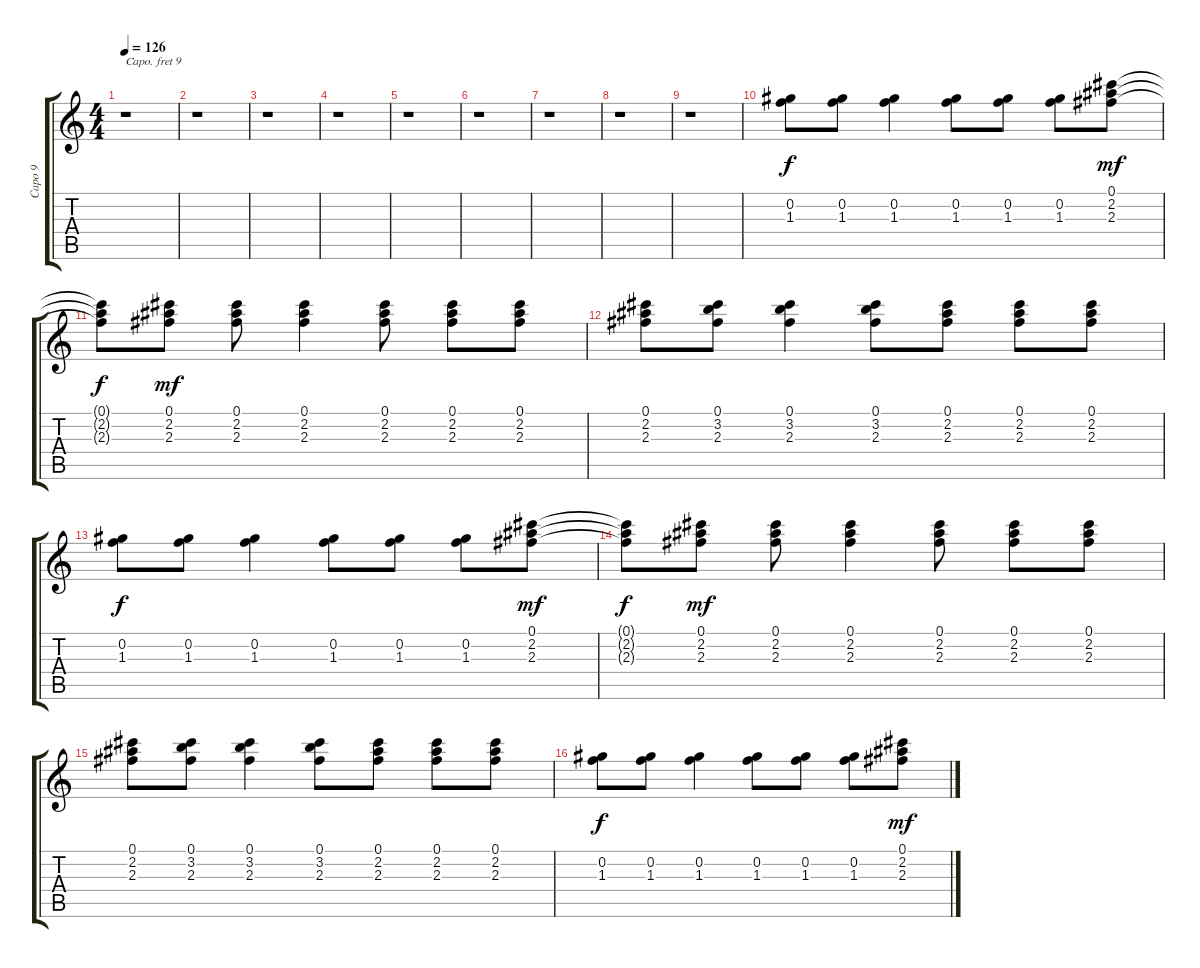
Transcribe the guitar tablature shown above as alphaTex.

\track ("Capo 9" "Capo 9") {instrument electricguitarjazz}
\staff {score tabs}
\capo 9
\tuning (E4 B3 G3 D3 A2 E2) {hide}
\ts (4 4)
\tempo 126
\clef g2
\ks c
r.1{dy mf} |
r.1 |
r.1 |
r.1 |
r.1 |
r.1 |
r.1 |
r.1 |
r.1 |
(0.2 1.3).8{dy f} (0.2 1.3).8 (0.2 1.3).4 (0.2 1.3).8 (0.2 1.3).8 (0.2 1.3).8 (0.1 2.2 2.3).8{dy mf} |
(0.1{t} 2.2{t} 2.3{t}).8{dy f} (0.1 2.2 2.3).8{dy mf} (0.1 2.2 2.3).8 (0.1 2.2 2.3).4 (0.1 2.2 2.3).8 (0.1 2.2 2.3).8 (0.1 2.2 2.3).8 |
(0.1 2.2 2.3).8 (0.1 3.2 2.3).8 (0.1 3.2 2.3).4 (0.1 3.2 2.3).8 (0.1 2.2 2.3).8 (0.1 2.2 2.3).8 (0.1 2.2 2.3).8 |
(0.2 1.3).8{dy f} (0.2 1.3).8 (0.2 1.3).4 (0.2 1.3).8 (0.2 1.3).8 (0.2 1.3).8 (0.1 2.2 2.3).8{dy mf} |
(0.1{t} 2.2{t} 2.3{t}).8{dy f} (0.1 2.2 2.3).8{dy mf} (0.1 2.2 2.3).8 (0.1 2.2 2.3).4 (0.1 2.2 2.3).8 (0.1 2.2 2.3).8 (0.1 2.2 2.3).8 |
(0.1 2.2 2.3).8 (0.1 3.2 2.3).8 (0.1 3.2 2.3).4 (0.1 3.2 2.3).8 (0.1 2.2 2.3).8 (0.1 2.2 2.3).8 (0.1 2.2 2.3).8 |
(0.2 1.3).8{dy f} (0.2 1.3).8 (0.2 1.3).4 (0.2 1.3).8 (0.2 1.3).8 (0.2 1.3).8 (0.1 2.2 2.3).8{dy mf}
